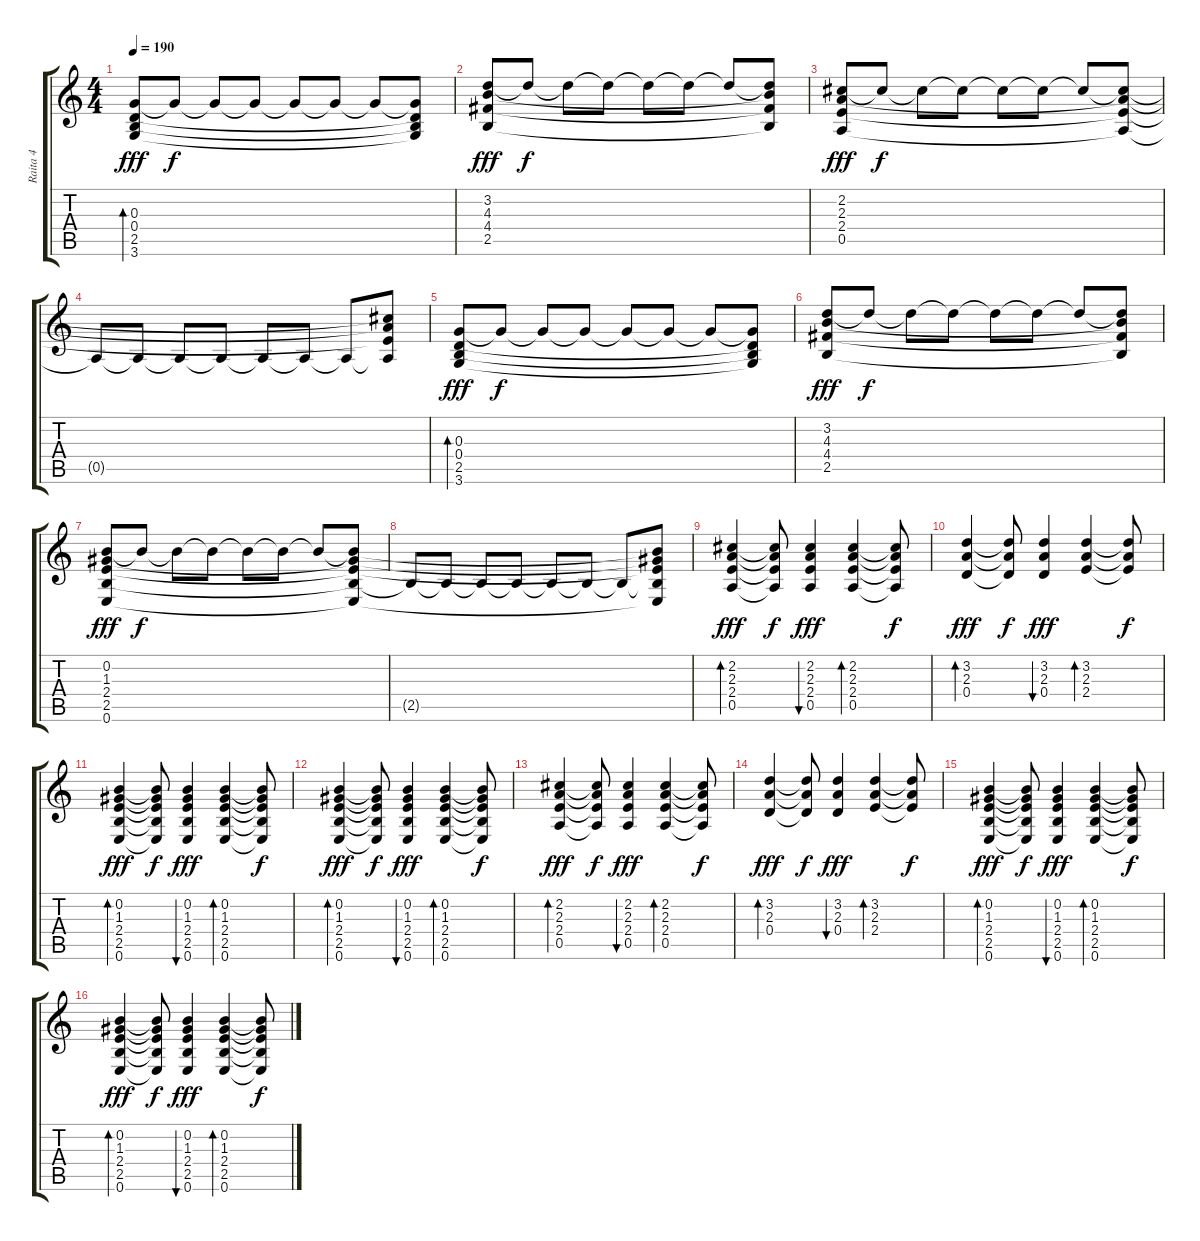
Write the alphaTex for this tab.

\track ("Raita 4" "Raita 4") {instrument acousticguitarsteel}
\staff {score tabs}
\tuning (E4 B3 G3 D3 A2 E2) {hide}
\ts (4 4)
\tempo 190
\clef g2
\ks c
(0.3 0.4 2.5 3.6).8{bd 120 dy fff} 0.3{t}.8{dy f} 0.3{t}.8 0.3{t}.8 0.3{t}.8 0.3{t}.8 0.3{t}.8 (0.3{t} 0.4{t} 2.5{t} 3.6{t}).8 |
(3.2 4.3 4.4 2.5).8{dy fff} 3.2{t}.8{dy f} 3.2{t}.8 3.2{t}.8 3.2{t}.8 3.2{t}.8 3.2{t}.8 (3.2{t} 4.3{t} 4.4{t} 2.5{t}).8 |
(2.2 2.3 2.4 0.5).8{dy fff} 2.2{t}.8{dy f} 2.2{t}.8 2.2{t}.8 2.2{t}.8 2.2{t}.8 2.2{t}.8 (2.2{t} 2.3{t} 2.4{t} 0.5{t}).8 |
0.5{t}.8 0.5{t}.8 0.5{t}.8 0.5{t}.8 0.5{t}.8 0.5{t}.8 0.5{t}.8 (2.2{t} 2.3{t} 2.4{t} 0.5{t}).8 |
(0.3 0.4 2.5 3.6).8{bd 120 dy fff} 0.3{t}.8{dy f} 0.3{t}.8 0.3{t}.8 0.3{t}.8 0.3{t}.8 0.3{t}.8 (0.3{t} 0.4{t} 2.5{t} 3.6{t}).8 |
(3.2 4.3 4.4 2.5).8{dy fff} 3.2{t}.8{dy f} 3.2{t}.8 3.2{t}.8 3.2{t}.8 3.2{t}.8 3.2{t}.8 (3.2{t} 4.3{t} 4.4{t} 2.5{t}).8 |
(0.2 1.3 2.4 2.5 0.6).8{dy fff} 0.2{t}.8{dy f} 0.2{t}.8 0.2{t}.8 0.2{t}.8 0.2{t}.8 0.2{t}.8 (0.2{t} 1.3{t} 2.4{t} 2.5{t} 0.6{t}).8 |
2.5{t}.8 2.5{t}.8 2.5{t}.8 2.5{t}.8 2.5{t}.8 2.5{t}.8 2.5{t}.8 (0.2{t} 1.3{t} 2.4{t} 2.5{t} 0.6{t}).8 |
(2.2 2.3 2.4 0.5).4{bd 60 dy fff} (2.2{t} 2.3{t} 2.4{t} 0.5{t}).8{dy f} (2.2 2.3 2.4 0.5).4{bu 60 dy fff} (2.2 2.3 2.4 0.5).4{bd 60} (2.2{t} 2.3{t} 2.4{t} 0.5{t}).8{dy f} |
(3.2 2.3 0.4).4{bd 60 dy fff} (3.2{t} 2.3{t} 0.4{t}).8{dy f} (3.2 2.3 0.4).4{bu 60 dy fff} (3.2 2.3 2.4).4{bd 60} (3.2{t} 2.3{t} 2.4{t}).8{dy f} |
(0.2 1.3 2.4 2.5 0.6).4{bd 60 dy fff} (0.2{t} 1.3{t} 2.4{t} 2.5{t} 0.6{t}).8{dy f} (0.2 1.3 2.4 2.5 0.6).4{bu 60 dy fff} (0.2 1.3 2.4 2.5 0.6).4{bd 60} (0.2{t} 1.3{t} 2.4{t} 2.5{t} 0.6{t}).8{dy f} |
(0.2 1.3 2.4 2.5 0.6).4{bd 60 dy fff} (0.2{t} 1.3{t} 2.4{t} 2.5{t} 0.6{t}).8{dy f} (0.2 1.3 2.4 2.5 0.6).4{bu 60 dy fff} (0.2 1.3 2.4 2.5 0.6).4{bd 60} (0.2{t} 1.3{t} 2.4{t} 2.5{t} 0.6{t}).8{dy f} |
(2.2 2.3 2.4 0.5).4{bd 60 dy fff} (2.2{t} 2.3{t} 2.4{t} 0.5{t}).8{dy f} (2.2 2.3 2.4 0.5).4{bu 60 dy fff} (2.2 2.3 2.4 0.5).4{bd 60} (2.2{t} 2.3{t} 2.4{t} 0.5{t}).8{dy f} |
(3.2 2.3 0.4).4{bd 60 dy fff} (3.2{t} 2.3{t} 0.4{t}).8{dy f} (3.2 2.3 0.4).4{bu 60 dy fff} (3.2 2.3 2.4).4{bd 60} (3.2{t} 2.3{t} 2.4{t}).8{dy f} |
(0.2 1.3 2.4 2.5 0.6).4{bd 60 dy fff} (0.2{t} 1.3{t} 2.4{t} 2.5{t} 0.6{t}).8{dy f} (0.2 1.3 2.4 2.5 0.6).4{bu 60 dy fff} (0.2 1.3 2.4 2.5 0.6).4{bd 60} (0.2{t} 1.3{t} 2.4{t} 2.5{t} 0.6{t}).8{dy f} |
(0.2 1.3 2.4 2.5 0.6).4{bd 60 dy fff} (0.2{t} 1.3{t} 2.4{t} 2.5{t} 0.6{t}).8{dy f} (0.2 1.3 2.4 2.5 0.6).4{bu 60 dy fff} (0.2 1.3 2.4 2.5 0.6).4{bd 60} (0.2{t} 1.3{t} 2.4{t} 2.5{t} 0.6{t}).8{dy f}
